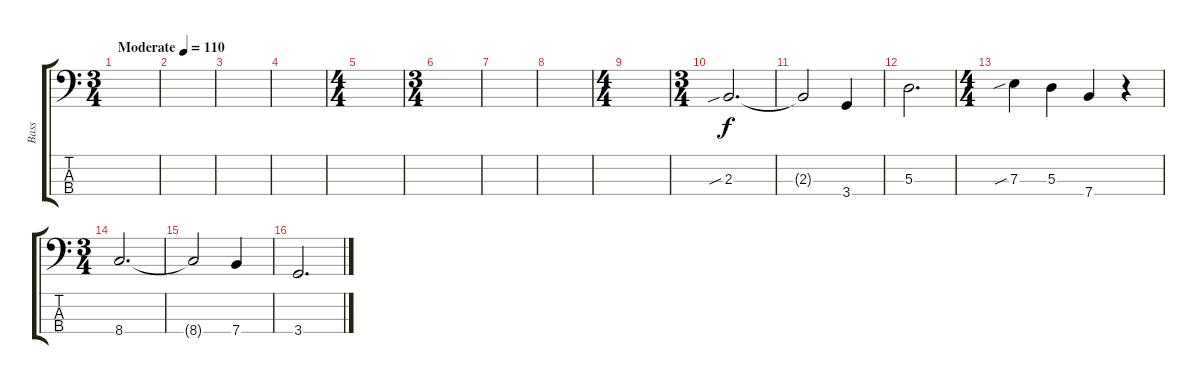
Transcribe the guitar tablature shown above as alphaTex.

\track ("Bass" "Bass") {instrument electricbassfinger}
\staff {score tabs}
\tuning (G2 D2 A1 E1) {hide}
\ts (3 4)
\tempo (110 "Moderate")
\clef f4
\ks c
|
|
|
|
\ts (4 4)
|
\ts (3 4)
|
|
|
\ts (4 4)
|
\ts (3 4)
2.3{sib}.2{d} |
2.3{t}.2 3.4.4 |
5.3.2{d} |
\ts (4 4)
7.3{sib}.4 5.3.4 7.4.4 r.4 |
\ts (3 4)
8.4.2{d} |
8.4{t}.2 7.4.4 |
3.4.2{d}
